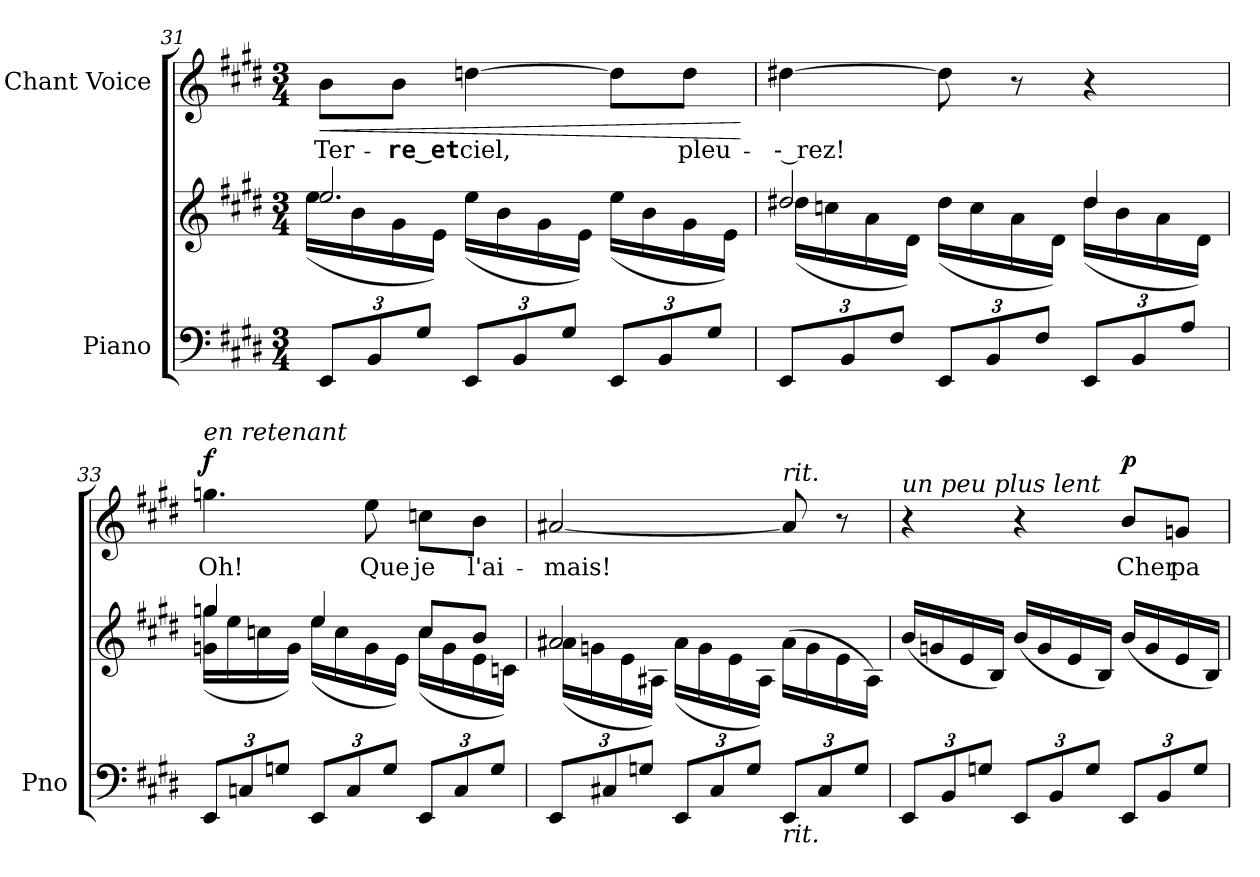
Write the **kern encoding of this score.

**kern	**kern	**dynam	**kern	**text	**dynam
*part2	*part2	*part2	*part1	*part1	*part1
*staff3	*staff2	*staff2/3	*staff1	*staff1	*staff1
*I"Piano	*	*	*I"Chant Voice	*	*
*I'Pno	*	*	*	*	*
*clefF4	*clefG2	*	*clefG2	*	*
*k[f#c#g#d#]	*k[f#c#g#d#]	*	*k[f#c#g#d#]	*	*
*M3/4	*M3/4	*	*M3/4	*	*
*Xbrackettup	*	*	*	*	*
=31	=31	=31	=31	=31	=31
*	*^	*	*	*	*
!	!	!	!	!	!LO:LY:b	!LO:HP:b
12EE/L	2.ee/	(>16ee\LL	.	8b\L	Ter-	<
.	.	16b\	.	.	.	.
12BB/	.	.	.	.	.	.
!	!	!	!	!	!LO:LY:b	!
.	.	16g#\	.	8b\J	-re‿et	.
12G#/J	.	.	.	.	.	.
.	.	16e\JJ)	.	.	.	.
!	!	!	!	!	!LO:LY:b	!
12EE/L	.	(>16ee\LL	.	[4ddn\	ciel,	.
.	.	16b\	.	.	.	.
12BB/	.	.	.	.	.	.
.	.	16g#\	.	.	.	.
12G#/J	.	.	.	.	.	.
.	.	16e\JJ)	.	.	.	.
12EE/L	.	(>16ee\LL	.	8dd\L]	.	.
.	.	16b\	.	.	.	.
12BB/	.	.	.	.	.	.
!	!	!	!	!	!LO:LY:b	!
.	.	16g#\	.	8dd\J	pleu-	.
12G#/J	.	.	.	.	.	.
.	.	16e\JJ)	.	.	.	.
*	*v	*v	*	*	*	*
.	.	.	.	.	[
!!LO:LB:g=z
=32	=32	=32	=32	=32	=32
*	*^	*	*	*	*
!	!	!	!	!	!LO:LY:b	!
12EE/L	2dd#X/	(>16dd#\LL	.	[4dd#X\	-- rez!	.
.	.	16ccn\	.	.	.	.
12BB/	.	.	.	.	.	.
.	.	16a\	.	.	.	.
12F#/J	.	.	.	.	.	.
.	.	16d#\JJ)	.	.	.	.
12EE/L	.	(>16dd#\LL	.	8dd#\]	.	.
.	.	16cc\	.	.	.	.
12BB/	.	.	.	.	.	.
.	.	16a\	.	8r	.	.
12F#/J	.	.	.	.	.	.
.	.	16d#\JJ)	.	.	.	.
12EE/L	4dd#/	(>16dd#\LL	.	4r	.	.
.	.	16b\	.	.	.	.
12BB/	.	.	.	.	.	.
.	.	16a\	.	.	.	.
12A/J	.	.	.	.	.	.
.	.	16d#\JJ)	.	.	.	.
=33	=33	=33	=33	=33	=33	=33
!	!	!	!	!LO:TX:a:i:t=en retenant	!	!
!	!	!	!LO:DY:b	!	!LO:LY:b	!
!	!	!	!LO:DY:n=1:b	!	!	!LO:DY:a
12EE/L	4ggn/	(>16gn\ 16gg\LL	f other-dynamics	4.ggn\	Oh!	f
.	.	16ee\	.	.	.	.
12Cn/	.	.	.	.	.	.
.	.	16ccn\	.	.	.	.
12Gn/J	.	.	.	.	.	.
.	.	16g\JJ)	.	.	.	.
12EE/L	4ee/	(>16ee\LL	.	.	.	.
.	.	16cc\	.	.	.	.
12C/	.	.	.	.	.	.
!	!	!	!	!	!LO:LY:b	!
.	.	16g\	.	8ee\	Que	.
12G/J	.	.	.	.	.	.
.	.	16e\JJ)	.	.	.	.
!	!	!	!	!	!LO:LY:b	!
12EE/L	8cc/L	(16cc\LL	.	8ccn\L	je	.
.	.	16g\	.	.	.	.
12C/	.	.	.	.	.	.
!	!	!	!	!	!LO:LY:b	!
.	8b/J	16e\	.	8b\J	l'ai-	.
12G/J	.	.	.	.	.	.
.	.	16cn\JJ)	.	.	.	.
!!LO:LB:g=z
=34	=34	=34	=34	=34	=34	=34
!	!	!	!	!	!LO:LY:b	!
12EE/L	2a#X/	(>16a#\LL	.	[2a#X/	-mais!	.
.	.	16gn\	.	.	.	.
12C#X/	.	.	.	.	.	.
.	.	16e\	.	.	.	.
12Gn/J	.	.	.	.	.	.
.	.	16A#X\JJ)	.	.	.	.
12EE/L	.	(>16a#\LL	.	.	.	.
.	.	16g\	.	.	.	.
12C#/	.	.	.	.	.	.
.	.	16e\	.	.	.	.
12G/J	.	.	.	.	.	.
.	.	16A#\JJ)	.	.	.	.
!	!	!	!	!LO:TX:a:i:t=rit.	!	!
!LO:TX:b:i:t=rit.	!	!	!	!	!	!
12EE/L	4ryy	(>16a#\LL	.	8a#/]	.	.
.	.	16g\	.	.	.	.
12C#/	.	.	.	.	.	.
.	.	16e\	.	8r	.	.
12G/J	.	.	.	.	.	.
.	.	16A#\JJ)	.	.	.	.
!!LO:LB:g=z
=35	=35	=35	=35	=35	=35	=35
!	!	!	!	!LO:TX:a:i:t=un peu plus lent	!	!
!	!	!	!LO:DY:b	!	!	!
!	!	!	!LO:DY:n=1:b	!	!	!
*	*v	*v	*	*	*	*
12EE/L	(16b/LL	p other-dynamics	4r	.	.
.	16gn/	.	.	.	.
12BB/	.	.	.	.	.
.	16e/	.	.	.	.
12Gn/J	.	.	.	.	.
.	16B/JJ)	.	.	.	.
12EE/L	(16b/LL	.	4r	.	.
.	16g/	.	.	.	.
12BB/	.	.	.	.	.
.	16e/	.	.	.	.
12G/J	.	.	.	.	.
.	16B/JJ)	.	.	.	.
!	!	!	!	!LO:LY:b	!LO:DY:a
12EE/L	(16b/LL	.	8b/L	Cher	p
.	16g/	.	.	.	.
12BB/	.	.	.	.	.
!	!	!	!	!LO:LY:b	!
.	16e/	.	8gn/J	pa-	.
12G/J	.	.	.	.	.
.	16B/JJ)	.	.	.	.
=	=	=	=	=	=
*-	*-	*-	*-	*-	*-
